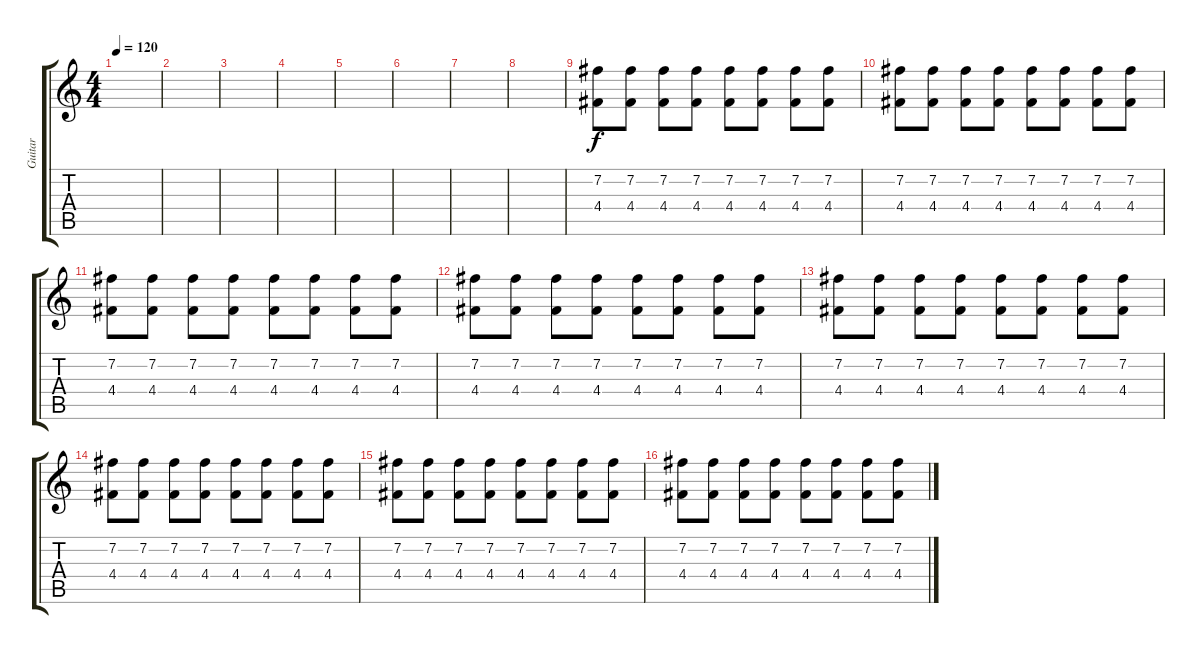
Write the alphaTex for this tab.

\track ("Guitar" "Guitar") {instrument acousticguitarsteel}
\staff {score tabs}
\tuning (E4 B3 G3 D3 A2 E2) {hide}
\ts (4 4)
\tempo 120
\clef g2
\ks c
|
|
|
|
|
|
|
|
(7.2 4.4).8{instrument distortionguitar} (7.2 4.4).8 (7.2 4.4).8 (7.2 4.4).8 (7.2 4.4).8 (7.2 4.4).8 (7.2 4.4).8 (7.2 4.4).8 |
(7.2 4.4).8 (7.2 4.4).8 (7.2 4.4).8 (7.2 4.4).8 (7.2 4.4).8 (7.2 4.4).8 (7.2 4.4).8 (7.2 4.4).8 |
(7.2 4.4).8 (7.2 4.4).8 (7.2 4.4).8 (7.2 4.4).8 (7.2 4.4).8 (7.2 4.4).8 (7.2 4.4).8 (7.2 4.4).8 |
(7.2 4.4).8 (7.2 4.4).8 (7.2 4.4).8 (7.2 4.4).8 (7.2 4.4).8 (7.2 4.4).8 (7.2 4.4).8 (7.2 4.4).8 |
(7.2 4.4).8 (7.2 4.4).8 (7.2 4.4).8 (7.2 4.4).8 (7.2 4.4).8 (7.2 4.4).8 (7.2 4.4).8 (7.2 4.4).8 |
(7.2 4.4).8 (7.2 4.4).8 (7.2 4.4).8 (7.2 4.4).8 (7.2 4.4).8 (7.2 4.4).8 (7.2 4.4).8 (7.2 4.4).8 |
(7.2 4.4).8 (7.2 4.4).8 (7.2 4.4).8 (7.2 4.4).8 (7.2 4.4).8 (7.2 4.4).8 (7.2 4.4).8 (7.2 4.4).8 |
(7.2 4.4).8 (7.2 4.4).8 (7.2 4.4).8 (7.2 4.4).8 (7.2 4.4).8 (7.2 4.4).8 (7.2 4.4).8 (7.2 4.4).8
